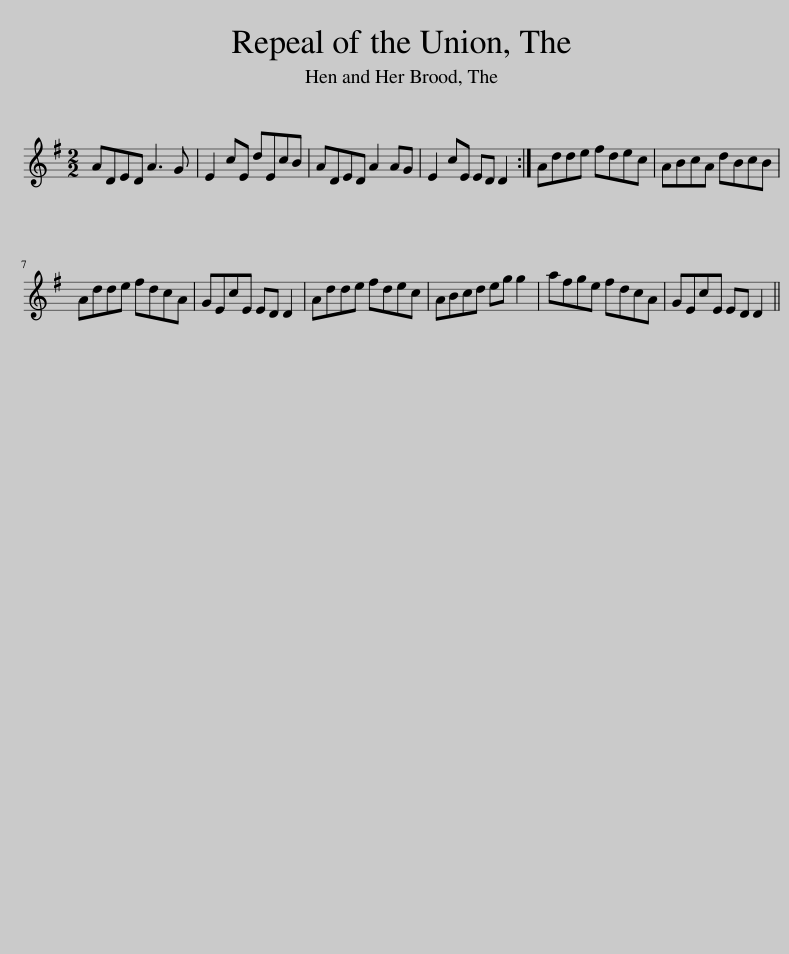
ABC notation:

X:1
L:1/8
M:2/2
I:linebreak $
K:G
V:1 treble
V:1
 ADED A3 G | E2 cE dEcB | ADED A2 AG | E2 cE ED D2 :| Adde fdec | %5
 ABcA dBcB |$ Adde fdcA | GEcE ED D2 | Adde fdec | ABcd eg g2 | %10
 afge fdcA | GEcE ED D2 || %12
